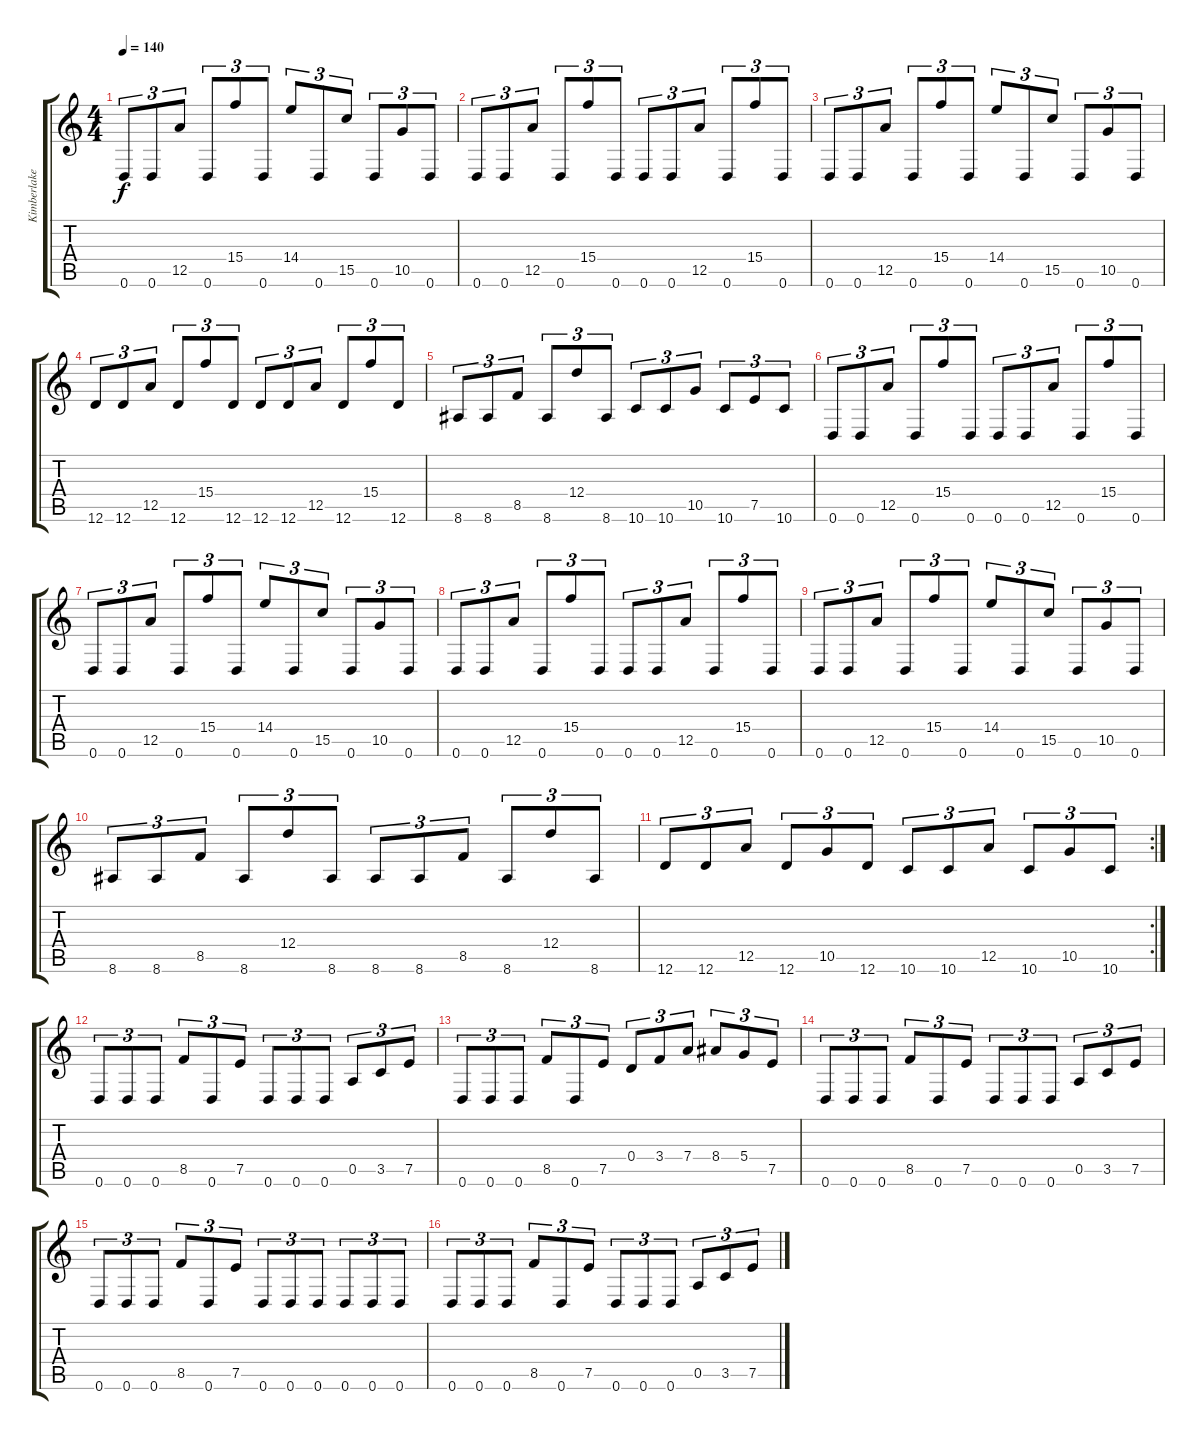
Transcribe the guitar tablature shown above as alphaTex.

\track ("Kimberlake" "Kimberlake") {instrument distortionguitar}
\staff {score tabs}
\tuning (E4 B3 G3 D3 A2 D2) {hide}
\ts (4 4)
\tempo 140
\clef g2
\ks c
0.6.8{tu (3 2) dy f} 0.6.8{tu (3 2)} 12.5.8{tu (3 2)} 0.6.8{tu (3 2)} 15.4.8{tu (3 2)} 0.6.8{tu (3 2)} 14.4.8{tu (3 2)} 0.6.8{tu (3 2)} 15.5.8{tu (3 2)} 0.6.8{tu (3 2)} 10.5.8{tu (3 2)} 0.6.8{tu (3 2)} |
0.6.8{tu (3 2)} 0.6.8{tu (3 2)} 12.5.8{tu (3 2)} 0.6.8{tu (3 2)} 15.4.8{tu (3 2)} 0.6.8{tu (3 2)} 0.6.8{tu (3 2)} 0.6.8{tu (3 2)} 12.5.8{tu (3 2)} 0.6.8{tu (3 2)} 15.4.8{tu (3 2)} 0.6.8{tu (3 2)} |
0.6.8{tu (3 2)} 0.6.8{tu (3 2)} 12.5.8{tu (3 2)} 0.6.8{tu (3 2)} 15.4.8{tu (3 2)} 0.6.8{tu (3 2)} 14.4.8{tu (3 2)} 0.6.8{tu (3 2)} 15.5.8{tu (3 2)} 0.6.8{tu (3 2)} 10.5.8{tu (3 2)} 0.6.8{tu (3 2)} |
12.6.8{tu (3 2)} 12.6.8{tu (3 2)} 12.5.8{tu (3 2)} 12.6.8{tu (3 2)} 15.4.8{tu (3 2)} 12.6.8{tu (3 2)} 12.6.8{tu (3 2)} 12.6.8{tu (3 2)} 12.5.8{tu (3 2)} 12.6.8{tu (3 2)} 15.4.8{tu (3 2)} 12.6.8{tu (3 2)} |
8.6.8{tu (3 2)} 8.6.8{tu (3 2)} 8.5.8{tu (3 2)} 8.6.8{tu (3 2)} 12.4.8{tu (3 2)} 8.6.8{tu (3 2)} 10.6.8{tu (3 2)} 10.6.8{tu (3 2)} 10.5.8{tu (3 2)} 10.6.8{tu (3 2)} 7.5.8{tu (3 2)} 10.6.8{tu (3 2)} |
0.6.8{tu (3 2)} 0.6.8{tu (3 2)} 12.5.8{tu (3 2)} 0.6.8{tu (3 2)} 15.4.8{tu (3 2)} 0.6.8{tu (3 2)} 0.6.8{tu (3 2)} 0.6.8{tu (3 2)} 12.5.8{tu (3 2)} 0.6.8{tu (3 2)} 15.4.8{tu (3 2)} 0.6.8{tu (3 2)} |
0.6.8{tu (3 2)} 0.6.8{tu (3 2)} 12.5.8{tu (3 2)} 0.6.8{tu (3 2)} 15.4.8{tu (3 2)} 0.6.8{tu (3 2)} 14.4.8{tu (3 2)} 0.6.8{tu (3 2)} 15.5.8{tu (3 2)} 0.6.8{tu (3 2)} 10.5.8{tu (3 2)} 0.6.8{tu (3 2)} |
0.6.8{tu (3 2)} 0.6.8{tu (3 2)} 12.5.8{tu (3 2)} 0.6.8{tu (3 2)} 15.4.8{tu (3 2)} 0.6.8{tu (3 2)} 0.6.8{tu (3 2)} 0.6.8{tu (3 2)} 12.5.8{tu (3 2)} 0.6.8{tu (3 2)} 15.4.8{tu (3 2)} 0.6.8{tu (3 2)} |
0.6.8{tu (3 2)} 0.6.8{tu (3 2)} 12.5.8{tu (3 2)} 0.6.8{tu (3 2)} 15.4.8{tu (3 2)} 0.6.8{tu (3 2)} 14.4.8{tu (3 2)} 0.6.8{tu (3 2)} 15.5.8{tu (3 2)} 0.6.8{tu (3 2)} 10.5.8{tu (3 2)} 0.6.8{tu (3 2)} |
8.6.8{tu (3 2)} 8.6.8{tu (3 2)} 8.5.8{tu (3 2)} 8.6.8{tu (3 2)} 12.4.8{tu (3 2)} 8.6.8{tu (3 2)} 8.6.8{tu (3 2)} 8.6.8{tu (3 2)} 8.5.8{tu (3 2)} 8.6.8{tu (3 2)} 12.4.8{tu (3 2)} 8.6.8{tu (3 2)} |
\rc 2
12.6.8{tu (3 2)} 12.6.8{tu (3 2)} 12.5.8{tu (3 2)} 12.6.8{tu (3 2)} 10.5.8{tu (3 2)} 12.6.8{tu (3 2)} 10.6.8{tu (3 2)} 10.6.8{tu (3 2)} 12.5.8{tu (3 2)} 10.6.8{tu (3 2)} 10.5.8{tu (3 2)} 10.6.8{tu (3 2)} |
0.6.8{tu (3 2)} 0.6.8{tu (3 2)} 0.6.8{tu (3 2)} 8.5.8{tu (3 2)} 0.6.8{tu (3 2)} 7.5.8{tu (3 2)} 0.6.8{tu (3 2)} 0.6.8{tu (3 2)} 0.6.8{tu (3 2)} 0.5.8{tu (3 2)} 3.5.8{tu (3 2)} 7.5.8{tu (3 2)} |
0.6.8{tu (3 2)} 0.6.8{tu (3 2)} 0.6.8{tu (3 2)} 8.5.8{tu (3 2)} 0.6.8{tu (3 2)} 7.5.8{tu (3 2)} 0.4.8{tu (3 2)} 3.4.8{tu (3 2)} 7.4.8{tu (3 2)} 8.4.8{tu (3 2)} 5.4.8{tu (3 2)} 7.5.8{tu (3 2)} |
0.6.8{tu (3 2)} 0.6.8{tu (3 2)} 0.6.8{tu (3 2)} 8.5.8{tu (3 2)} 0.6.8{tu (3 2)} 7.5.8{tu (3 2)} 0.6.8{tu (3 2)} 0.6.8{tu (3 2)} 0.6.8{tu (3 2)} 0.5.8{tu (3 2)} 3.5.8{tu (3 2)} 7.5.8{tu (3 2)} |
0.6.8{tu (3 2)} 0.6.8{tu (3 2)} 0.6.8{tu (3 2)} 8.5.8{tu (3 2)} 0.6.8{tu (3 2)} 7.5.8{tu (3 2)} 0.6.8{tu (3 2)} 0.6.8{tu (3 2)} 0.6.8{tu (3 2)} 0.6.8{tu (3 2)} 0.6.8{tu (3 2)} 0.6.8{tu (3 2)} |
0.6.8{tu (3 2)} 0.6.8{tu (3 2)} 0.6.8{tu (3 2)} 8.5.8{tu (3 2)} 0.6.8{tu (3 2)} 7.5.8{tu (3 2)} 0.6.8{tu (3 2)} 0.6.8{tu (3 2)} 0.6.8{tu (3 2)} 0.5.8{tu (3 2)} 3.5.8{tu (3 2)} 7.5.8{tu (3 2)}
